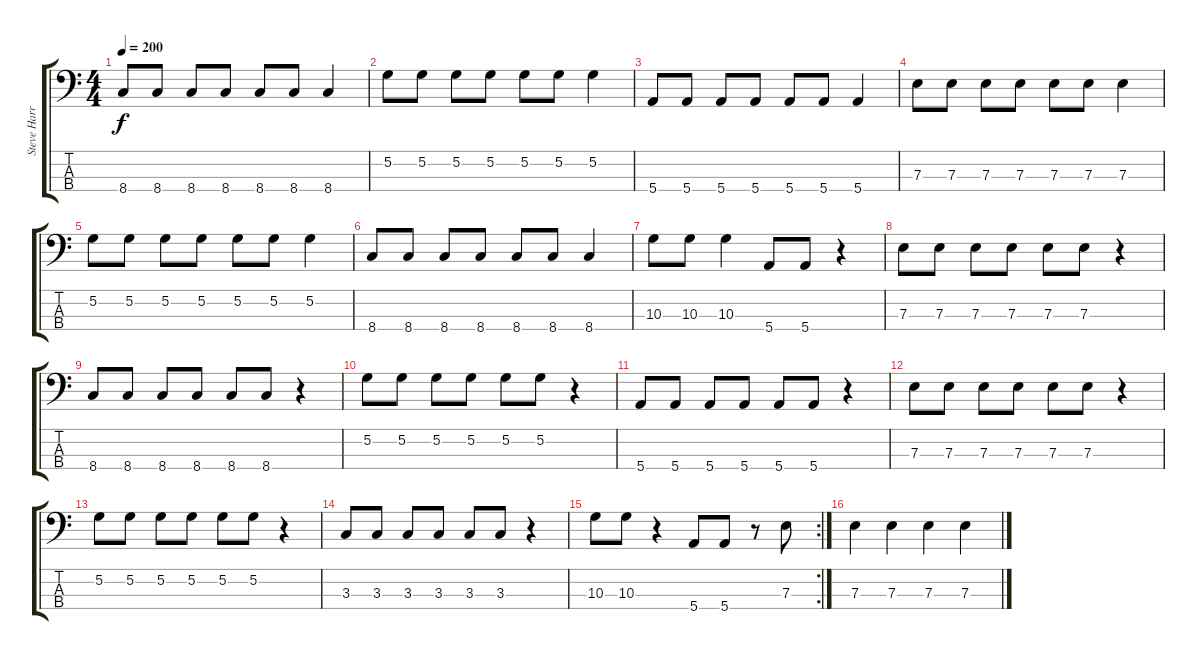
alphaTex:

\track ("Steve Harris" "Steve Harr") {instrument electricbassfinger}
\staff {score tabs}
\tuning (G2 D2 A1 E1) {hide}
\ts (4 4)
\tempo 200
\clef f4
\ks c
8.4.8{dy f} 8.4.8 8.4.8 8.4.8 8.4.8 8.4.8 8.4.4 |
5.2.8 5.2.8 5.2.8 5.2.8 5.2.8 5.2.8 5.2.4 |
5.4.8 5.4.8 5.4.8 5.4.8 5.4.8 5.4.8 5.4.4 |
7.3.8 7.3.8 7.3.8 7.3.8 7.3.8 7.3.8 7.3.4 |
5.2.8 5.2.8 5.2.8 5.2.8 5.2.8 5.2.8 5.2.4 |
8.4.8 8.4.8 8.4.8 8.4.8 8.4.8 8.4.8 8.4.4 |
10.3.8 10.3.8 10.3.4 5.4.8 5.4.8 r.4 |
7.3.8 7.3.8 7.3.8 7.3.8 7.3.8 7.3.8 r.4 |
8.4.8 8.4.8 8.4.8 8.4.8 8.4.8 8.4.8 r.4 |
5.2.8 5.2.8 5.2.8 5.2.8 5.2.8 5.2.8 r.4 |
5.4.8 5.4.8 5.4.8 5.4.8 5.4.8 5.4.8 r.4 |
7.3.8 7.3.8 7.3.8 7.3.8 7.3.8 7.3.8 r.4 |
5.2.8 5.2.8 5.2.8 5.2.8 5.2.8 5.2.8 r.4 |
3.3.8 3.3.8 3.3.8 3.3.8 3.3.8 3.3.8 r.4 |
\rc 2
10.3.8 10.3.8 r.4 5.4.8 5.4.8 r.8 7.3.8 |
7.3.4 7.3.4 7.3.4 7.3.4
